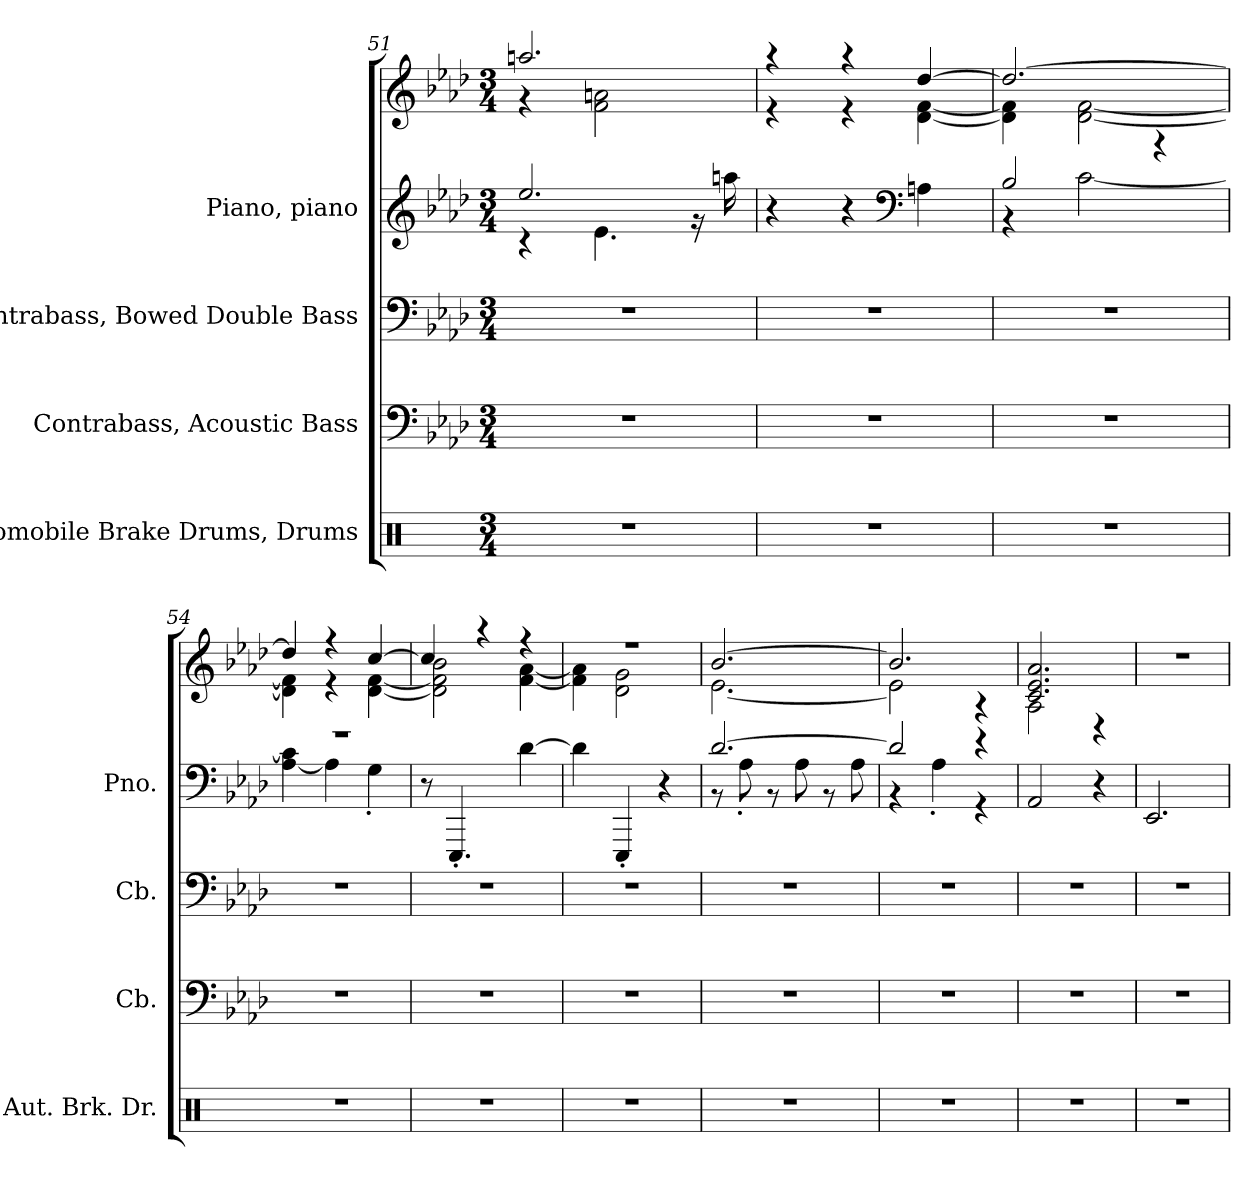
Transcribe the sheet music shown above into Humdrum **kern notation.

**kern	**kern	**kern	**kern	**kern
*part4	*part3	*part2	*part1	*part1
*staff5	*staff4	*staff3	*staff2	*staff1
*I"Automobile Brake Drums, Drums	*I"Contrabass, Acoustic Bass	*I"Contrabass, Bowed Double Bass	*I"Piano, piano	*
*I'Aut. Brk. Dr.	*I'Cb.	*I'Cb.	*I'Pno.	*
*clefX	*clefF4	*clefF4	*clefG2	*clefG2
*	*ITrd7c12	*ITrd7c12	*	*
*k[]	*k[b-e-a-d-]	*k[b-e-a-d-]	*k[b-e-a-d-]	*k[b-e-a-d-]
*M3/4	*M3/4	*M3/4	*M3/4	*M3/4
=51	=51	=51	=51	=51
*	*	*	*^	*^
2.r	2.r	2.r	2.ee-/	4r	2.aan/	4r
.	.	.	.	4.e-\	.	2f\ 2an\
.	.	.	.	16r	.	.
.	.	.	.	16aan\	.	.
*	*	*	*v	*v	*	*
=52	=52	=52	=52	=52	=52
2.r	2.r	2.r	4r	4r	4r
.	.	.	4r	4r	4r
*	*	*	*clefF4	*	*
.	.	.	4An\	[4dd-/	[4d-\ [4f\
=53	=53	=53	=53	=53	=53
*	*	*	*^	*	*
2.r	2.r	2.r	2B-/	4r	2.dd-/_	4d-\] 4f\]
.	.	.	.	[2c\	.	[2d-\ [2f\
.	.	.	4r	.	.	.
=54	=54	=54	=54	=54	=54	=54
2.r	2.r	2.r	2.r	[4A-\ 4c\]	4dd-/]	4d-\] 4f\]
.	.	.	.	4A-\]	4r	4r
.	.	.	.	4G'\	[4cc/	[4d-\ [4f\
*	*	*	*v	*v	*	*
=55	=55	=55	=55	=55	=55
2.r	2.r	2.r	8r	4cc/]	2d-\] 2f\] 2b-\
.	.	.	4.EEE-'/	.	.
.	.	.	.	4r	.
.	.	.	[4d-\	4r	[4f\ [4a-\
=56	=56	=56	=56	=56	=56
2.r	2.r	2.r	4d-\]	2.r	4f\] 4a-\]
.	.	.	4EEE-'/	.	2d-\ 2g\
.	.	.	4r	.	.
=57	=57	=57	=57	=57	=57
*	*	*	*^	*	*
2.r	2.r	2.r	[2.d-/	8r	[2.b-/	[2.e-\
.	.	.	.	8A-'\	.	.
.	.	.	.	8r	.	.
.	.	.	.	8A-\	.	.
.	.	.	.	8r	.	.
.	.	.	.	8A-\	.	.
=58	=58	=58	=58	=58	=58	=58
2.r	2.r	2.r	2d-/]	4r	2.b-/]	2e-\]
.	.	.	.	4A-'\	.	.
.	.	.	4r	4r	.	4r
*	*	*	*v	*v	*	*
=59	=59	=59	=59	=59	=59
2.r	2.r	2.r	2AA-/	2.c/ 2.e-/ 2.a-/	2A-\
.	.	.	4r	.	4r
*	*	*	*	*v	*v
=60	=60	=60	=60	=60
2.r	2.r	2.r	2.EE-/	2.r
=	=	=	=	=
*-	*-	*-	*-	*-
